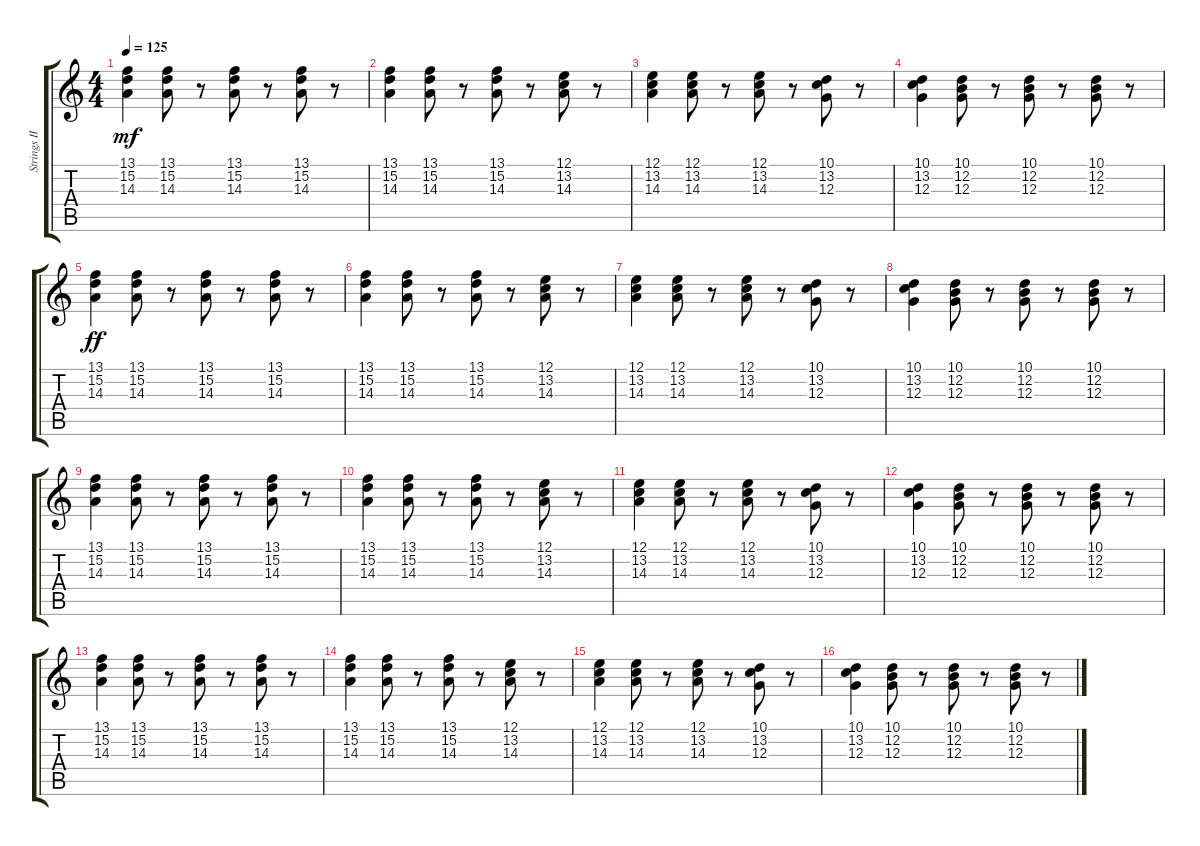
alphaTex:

\track ("Strings II" "Strings II") {instrument stringensemble1}
\staff {score tabs}
\tuning (E4 B3 G3 D3 A2 E2) {hide}
\ts (4 4)
\tempo 125
\clef g2
\ks c
(13.1 15.2 14.3).4{dy mf} (13.1 15.2 14.3).8 r.8 (13.1 15.2 14.3).8 r.8 (13.1 15.2 14.3).8 r.8 |
(13.1 15.2 14.3).4 (13.1 15.2 14.3).8 r.8 (13.1 15.2 14.3).8 r.8 (12.1 13.2 14.3).8 r.8 |
(12.1 13.2 14.3).4 (12.1 13.2 14.3).8 r.8 (12.1 13.2 14.3).8 r.8 (10.1 13.2 12.3).8 r.8 |
(10.1 13.2 12.3).4 (10.1 12.2 12.3).8 r.8 (10.1 12.2 12.3).8 r.8 (10.1 12.2 12.3).8 r.8 |
(13.1 15.2 14.3).4{dy ff} (13.1 15.2 14.3).8 r.8 (13.1 15.2 14.3).8 r.8 (13.1 15.2 14.3).8 r.8 |
(13.1 15.2 14.3).4 (13.1 15.2 14.3).8 r.8 (13.1 15.2 14.3).8 r.8 (12.1 13.2 14.3).8 r.8 |
(12.1 13.2 14.3).4 (12.1 13.2 14.3).8 r.8 (12.1 13.2 14.3).8 r.8 (10.1 13.2 12.3).8 r.8 |
(10.1 13.2 12.3).4 (10.1 12.2 12.3).8 r.8 (10.1 12.2 12.3).8 r.8 (10.1 12.2 12.3).8 r.8 |
(13.1 15.2 14.3).4 (13.1 15.2 14.3).8 r.8 (13.1 15.2 14.3).8 r.8 (13.1 15.2 14.3).8 r.8 |
(13.1 15.2 14.3).4 (13.1 15.2 14.3).8 r.8 (13.1 15.2 14.3).8 r.8 (12.1 13.2 14.3).8 r.8 |
(12.1 13.2 14.3).4 (12.1 13.2 14.3).8 r.8 (12.1 13.2 14.3).8 r.8 (10.1 13.2 12.3).8 r.8 |
(10.1 13.2 12.3).4 (10.1 12.2 12.3).8 r.8 (10.1 12.2 12.3).8 r.8 (10.1 12.2 12.3).8 r.8 |
(13.1 15.2 14.3).4 (13.1 15.2 14.3).8 r.8 (13.1 15.2 14.3).8 r.8 (13.1 15.2 14.3).8 r.8 |
(13.1 15.2 14.3).4 (13.1 15.2 14.3).8 r.8 (13.1 15.2 14.3).8 r.8 (12.1 13.2 14.3).8 r.8 |
(12.1 13.2 14.3).4 (12.1 13.2 14.3).8 r.8 (12.1 13.2 14.3).8 r.8 (10.1 13.2 12.3).8 r.8 |
(10.1 13.2 12.3).4 (10.1 12.2 12.3).8 r.8 (10.1 12.2 12.3).8 r.8 (10.1 12.2 12.3).8 r.8
